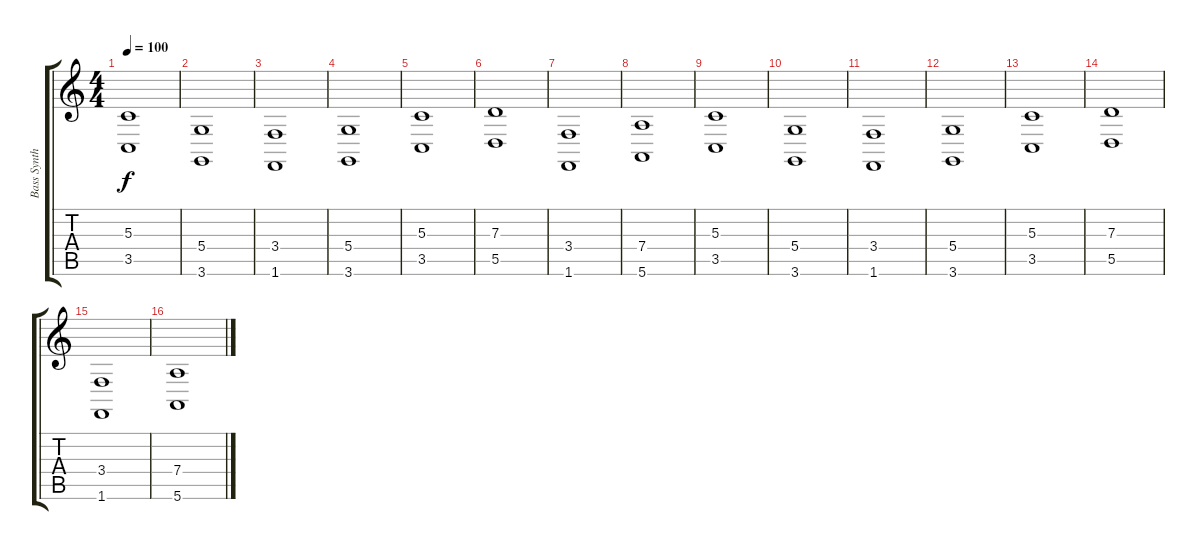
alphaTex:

\track ("Bass SynthStrings" "Bass Synth") {instrument synthstrings1}
\staff {score tabs}
\tuning (E4 B3 G3 D3 A2 E2) {hide}
\ts (4 4)
\tempo 100
\clef g2
\ks c
(5.3 3.5).1{dy f instrument synthstrings1} |
(5.4 3.6).1 |
(3.4 1.6).1 |
(5.4 3.6).1 |
(5.3 3.5).1 |
(7.3 5.5).1 |
(3.4 1.6).1 |
(7.4 5.6).1 |
(5.3 3.5).1 |
(5.4 3.6).1 |
(3.4 1.6).1 |
(5.4 3.6).1 |
(5.3 3.5).1 |
(7.3 5.5).1 |
(3.4 1.6).1 |
(7.4 5.6).1
